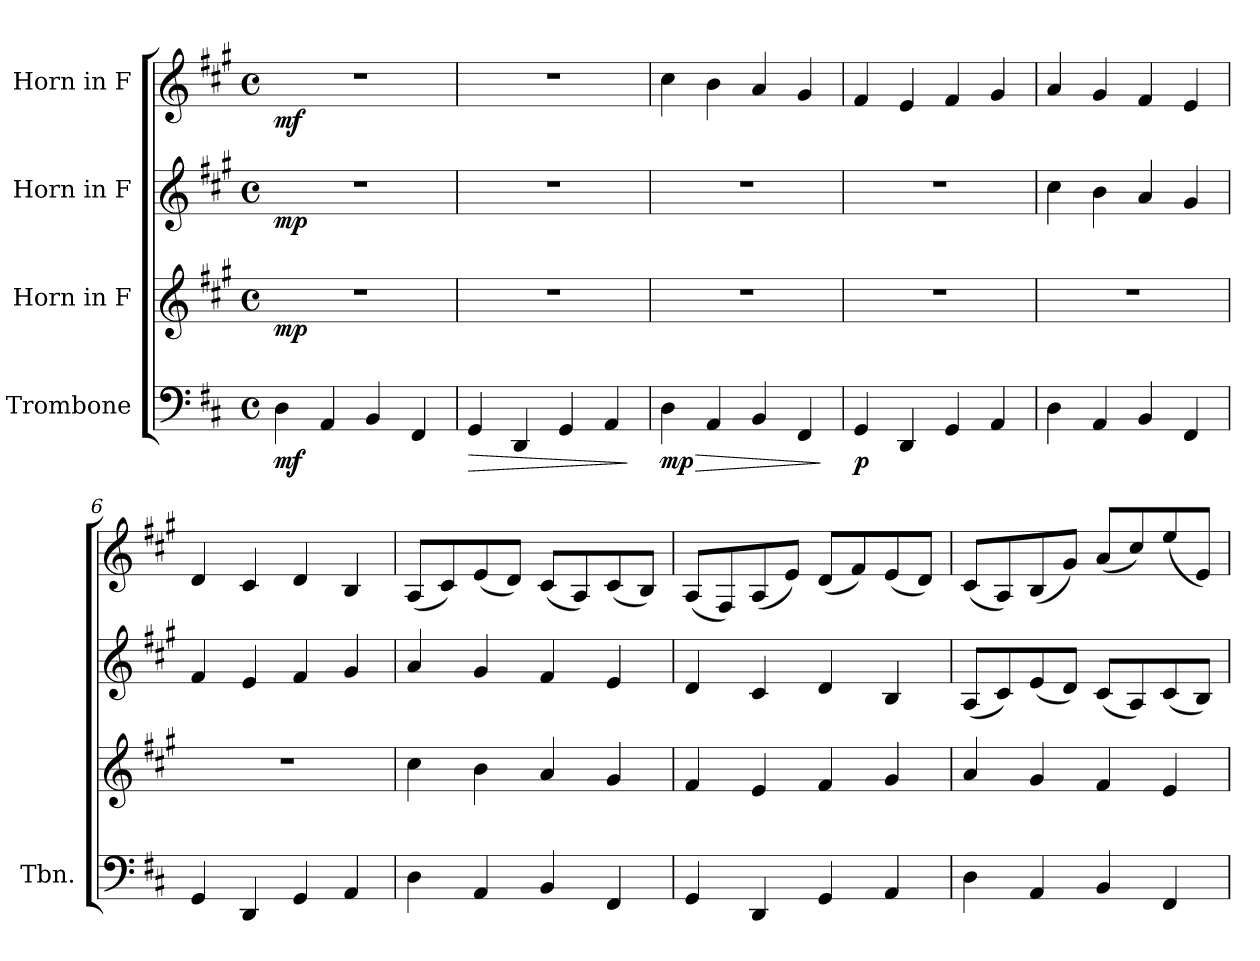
**kern	**dynam	**kern	**dynam	**kern	**dynam	**kern	**dynam
*part4	*part4	*part3	*part3	*part2	*part2	*part1	*part1
*staff4	*staff4	*staff3	*staff3	*staff2	*staff2	*staff1	*staff1
*I"Trombone	*	*I"Horn in F	*	*I"Horn in F	*	*I"Horn in F	*
*I'Tbn.	*	*	*	*	*	*	*
*clefF4	*	*clefG2	*	*clefG2	*	*clefG2	*
*	*	*ITrd4c7	*	*ITrd4c7	*	*ITrd4c7	*
*k[f#c#]	*	*k[f#c#]	*	*k[f#c#]	*	*k[f#c#]	*
*M4/4	*	*M4/4	*	*M4/4	*	*M4/4	*
*met(c)	*	*met(c)	*	*met(c)	*	*met(c)	*
*MM45	*	*MM45	*	*MM45	*	*MM45	*
=1	=1	=1	=1	=1	=1	=1	=1
!	!LO:DY:b	!	!LO:DY:b	!	!LO:DY:b	!	!LO:DY:b
4D\	mf	1r	mp	1r	mp	1r	mf
4AA/	.	.	.	.	.	.	.
4BB/	.	.	.	.	.	.	.
4FF#/	.	.	.	.	.	.	.
=2	=2	=2	=2	=2	=2	=2	=2
!	!LO:HP:b	!	!	!	!	!	!
4GG/	>	1r	.	1r	.	1r	.
4DD/	.	.	.	.	.	.	.
4GG/	.	.	.	.	.	.	.
4AA/	.	.	.	.	.	.	.
.	]	.	.	.	.	.	.
=3	=3	=3	=3	=3	=3	=3	=3
!	!LO:HP:b	!	!	!	!	!	!
!	!LO:DY:n=1:b	!	!	!	!	!	!
4D\	> mp	1r	.	1r	.	4f#\	.
4AA/	.	.	.	.	.	4e\	.
4BB/	.	.	.	.	.	4d/	.
4FF#/	.	.	.	.	.	4c#/	.
.	]	.	.	.	.	.	.
=4	=4	=4	=4	=4	=4	=4	=4
!	!LO:DY:b	!	!	!	!	!	!
4GG/	p	1r	.	1r	.	4B/	.
4DD/	.	.	.	.	.	4A/	.
4GG/	.	.	.	.	.	4B/	.
4AA/	.	.	.	.	.	4c#/	.
=5	=5	=5	=5	=5	=5	=5	=5
4D\	.	1r	.	4f#\	.	4d/	.
4AA/	.	.	.	4e\	.	4c#/	.
4BB/	.	.	.	4d/	.	4B/	.
4FF#/	.	.	.	4c#/	.	4A/	.
=6	=6	=6	=6	=6	=6	=6	=6
4GG/	.	1r	.	4B/	.	4G/	.
4DD/	.	.	.	4A/	.	4F#/	.
4GG/	.	.	.	4B/	.	4G/	.
4AA/	.	.	.	4c#/	.	4E/	.
=7	=7	=7	=7	=7	=7	=7	=7
4D\	.	4f#\	.	4d/	.	(8D/L	.
.	.	.	.	.	.	8F#/)	.
4AA/	.	4e\	.	4c#/	.	(8A/	.
.	.	.	.	.	.	8G/J)	.
4BB/	.	4d/	.	4B/	.	(8F#/L	.
.	.	.	.	.	.	8D/)	.
4FF#/	.	4c#/	.	4A/	.	(8F#/	.
.	.	.	.	.	.	8E/J)	.
!!LO:LB:g=z
=8	=8	=8	=8	=8	=8	=8	=8
4GG/	.	4B/	.	4G/	.	(8D/L	.
.	.	.	.	.	.	8BB/)	.
4DD/	.	4A/	.	4F#/	.	(8D/	.
.	.	.	.	.	.	8A/J)	.
4GG/	.	4B/	.	4G/	.	(8G/L	.
.	.	.	.	.	.	8B/)	.
4AA/	.	4c#/	.	4E/	.	(8A/	.
.	.	.	.	.	.	8G/J)	.
=9	=9	=9	=9	=9	=9	=9	=9
4D\	.	4d/	.	(8D/L	.	(8F#/L	.
.	.	.	.	8F#/)	.	8D/)	.
4AA/	.	4c#/	.	(8A/	.	(8E/	.
.	.	.	.	8G/J)	.	8c#/J)	.
4BB/	.	4B/	.	(8F#/L	.	(8d/L	.
.	.	.	.	8D/)	.	8f#/)	.
4FF#/	.	4A/	.	(8F#/	.	(8a/	.
.	.	.	.	8E/J)	.	8A/J)	.
=	=	=	=	=	=	=	=
*-	*-	*-	*-	*-	*-	*-	*-
